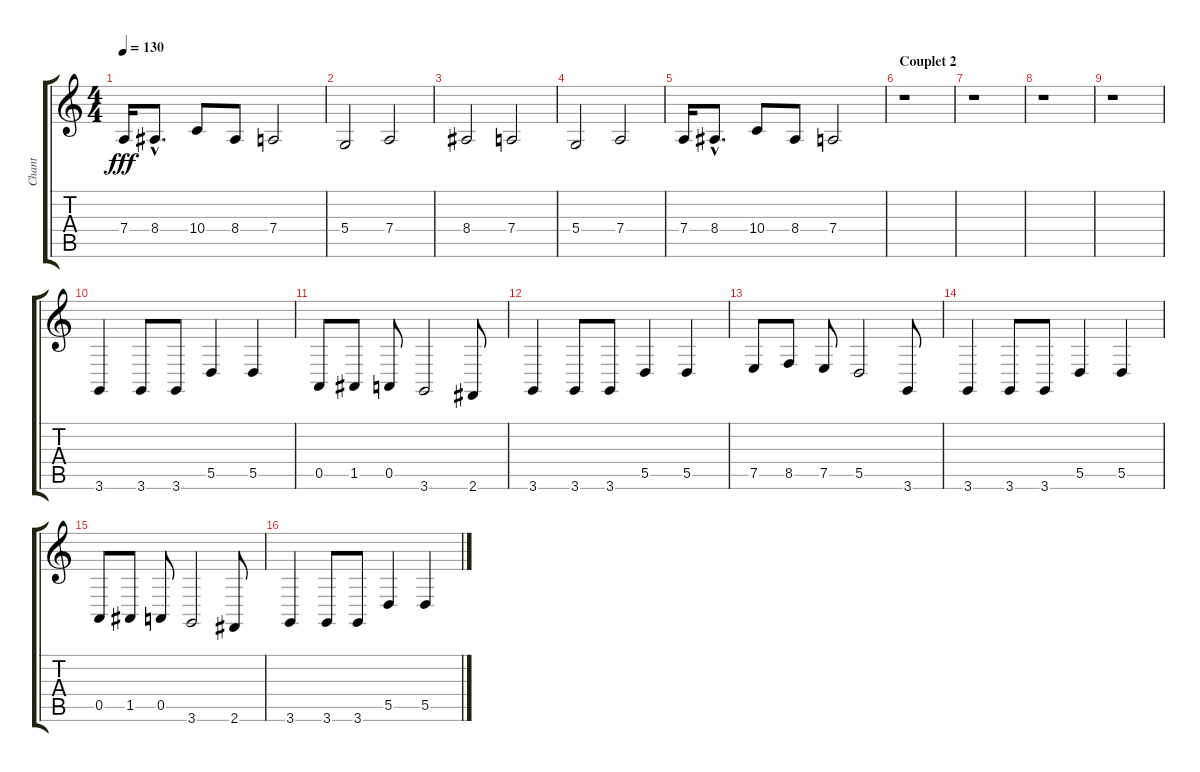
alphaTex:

\track ("Chant" "Chant") {instrument lead6voice}
\staff {score tabs}
\tuning (E4 B3 G3 D3 A2 E2) {hide}
\ts (4 4)
\tempo 130
\clef g2
\ks c
7.4.16{dy fff} 8.4{hac}.8{d} 10.4.8 8.4.8 7.4.2 |
5.4.2 7.4.2 |
8.4.2 7.4.2 |
5.4.2 7.4.2 |
7.4.16 8.4{hac}.8{d} 10.4.8 8.4.8 7.4.2 |
\section ("" "Couplet 2")
r.1 |
r.1 |
r.1 |
r.1 |
3.6.4 3.6.8 3.6.8 5.5.4 5.5.4 |
0.5.8 1.5.8 0.5.8 3.6.2 2.6.8 |
3.6.4 3.6.8 3.6.8 5.5.4 5.5.4 |
7.5.8 8.5.8 7.5.8 5.5.2 3.6.8 |
3.6.4 3.6.8 3.6.8 5.5.4 5.5.4 |
0.5.8 1.5.8 0.5.8 3.6.2 2.6.8 |
3.6.4 3.6.8 3.6.8 5.5.4 5.5.4
